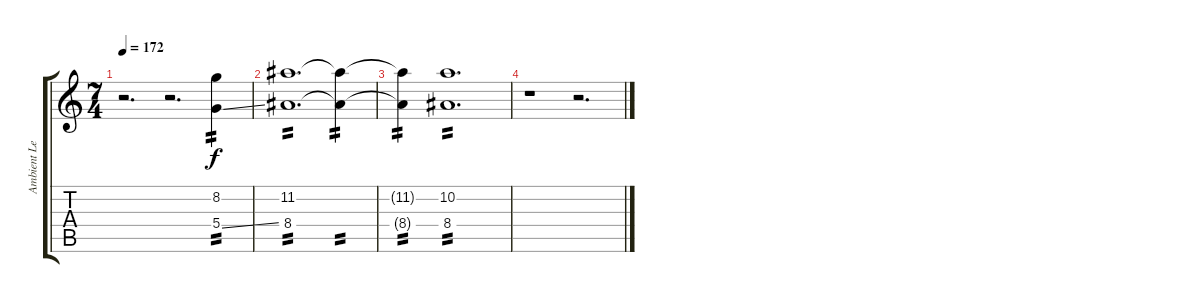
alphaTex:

\track ("Ambient Lead Guitar" "Ambient Le") {instrument distortionguitar}
\staff {score tabs}
\tuning (E4 B3 G3 D3 A2 D2) {hide}
\ts (7 4)
\tempo 172
\clef g2
\ks c
r.2{d dy f} r.2{d} (8.2 5.4{ss}).4{tp 2} |
(11.2 8.4).1{d tp 2} (11.2{t} 8.4{t}).4{tp 2} |
(11.2{t} 8.4{t}).4{tp 2} (10.2 8.4).1{d tp 2} |
r.1 r.2{d}
